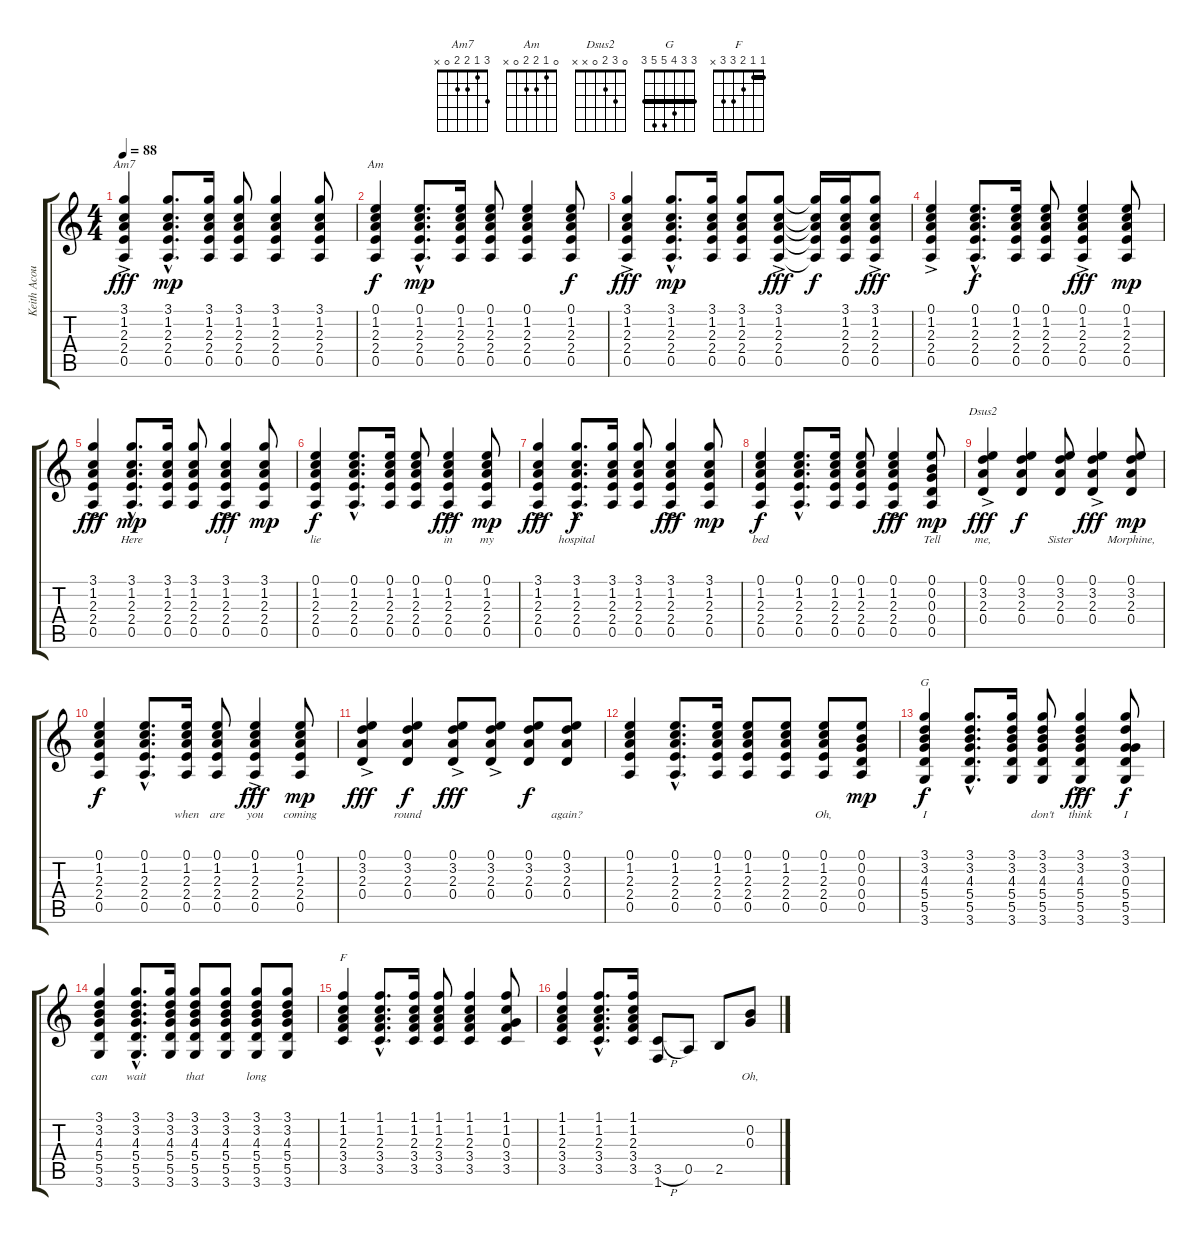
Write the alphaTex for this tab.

\track ("Keith Acoustic" "Keith Acou") {instrument acousticguitarsteel}
\staff {score tabs}
\tuning (E4 B3 G3 D3 A2 E2) {hide}
\chord ("Am7" 3 1 2 2 0 x)
\chord ("Am" 0 1 2 2 0 x)
\chord ("Dsus2" 0 3 2 0 x x)
\chord ("G" 3 3 4 5 5 3) {barre 3}
\chord ("F" 1 1 2 3 3 x) {barre 1}
\ts (4 4)
\tempo 88
\clef g2
\ks c
(3.1{ac} 1.2{ac} 2.3{ac} 2.4{ac} 0.5{ac}).4{ch "Am7" dy fff instrument acousticguitarsteel} (3.1{hac} 1.2{hac} 2.3{hac} 2.4{hac} 0.5{hac}).8{d dy mp} (3.1 1.2 2.3 2.4 0.5).16 (3.1 1.2 2.3 2.4 0.5).8 (3.1 1.2 2.3 2.4 0.5).4 (3.1 1.2 2.3 2.4 0.5).8 |
(0.1 1.2 2.3 2.4 0.5).4{ch "Am" dy f} (0.1{hac} 1.2{hac} 2.3{hac} 2.4{hac} 0.5{hac}).8{d dy mp} (0.1 1.2 2.3 2.4 0.5).16 (0.1 1.2 2.3 2.4 0.5).8 (0.1 1.2 2.3 2.4 0.5).4 (0.1 1.2 2.3 2.4 0.5).8{dy f} |
(3.1{ac} 1.2{ac} 2.3{ac} 2.4{ac} 0.5{ac}).4{dy fff} (3.1{hac} 1.2{hac} 2.3{hac} 2.4{hac} 0.5{hac}).8{d dy mp} (3.1 1.2 2.3 2.4 0.5).16 (3.1 1.2 2.3 2.4 0.5).8 (3.1{ac} 1.2{ac} 2.3{ac} 2.4{ac} 0.5{ac}).8{dy fff} (3.1{t} 1.2{t} 2.3{t} 2.4{t} 0.5{t}).16{dy f} (3.1 1.2 2.3 2.4 0.5).16 (3.1{ac} 1.2{ac} 2.3{ac} 2.4{ac} 0.5{ac}).8{dy fff} |
(0.1{ac} 1.2{ac} 2.3{ac} 2.4{ac} 0.5{ac}).4 (0.1{hac} 1.2{hac} 2.3{hac} 2.4{hac} 0.5{hac}).8{d dy f} (0.1 1.2 2.3 2.4 0.5).16 (0.1 1.2 2.3 2.4 0.5).8 (0.1{ac} 1.2{ac} 2.3{ac} 2.4{ac} 0.5{ac}).4{dy fff} (0.1 1.2 2.3 2.4 0.5).8{dy mp} |
(3.1{ac} 1.2{ac} 2.3{ac} 2.4{ac} 0.5{ac}).4{lyrics (0 "") lyrics (1 "") lyrics (2 "") lyrics (3 "") lyrics (4 "") dy fff} (3.1{hac} 1.2{hac} 2.3{hac} 2.4{hac} 0.5{hac}).8{d lyrics (0 "Here") lyrics (1 "") lyrics (2 "") lyrics (3 "") lyrics (4 "") dy mp} (3.1 1.2 2.3 2.4 0.5).16{lyrics (0 "") lyrics (1 "") lyrics (2 "") lyrics (3 "") lyrics (4 "")} (3.1 1.2 2.3 2.4 0.5).8{lyrics (0 "") lyrics (1 "") lyrics (2 "") lyrics (3 "") lyrics (4 "")} (3.1{ac} 1.2{ac} 2.3{ac} 2.4{ac} 0.5{ac}).4{lyrics (0 "I") lyrics (1 "") lyrics (2 "") lyrics (3 "") lyrics (4 "") dy fff} (3.1 1.2 2.3 2.4 0.5).8{lyrics (0 "") lyrics (1 "") lyrics (2 "") lyrics (3 "") lyrics (4 "") dy mp} |
(0.1 1.2 2.3 2.4 0.5).4{lyrics (0 "lie") lyrics (1 "") lyrics (2 "") lyrics (3 "") lyrics (4 "") dy f} (0.1{hac} 1.2{hac} 2.3{hac} 2.4{hac} 0.5{hac}).8{d lyrics (0 "") lyrics (1 "") lyrics (2 "") lyrics (3 "") lyrics (4 "")} (0.1 1.2 2.3 2.4 0.5).16{lyrics (0 "") lyrics (1 "") lyrics (2 "") lyrics (3 "") lyrics (4 "")} (0.1 1.2 2.3 2.4 0.5).8{lyrics (0 "") lyrics (1 "") lyrics (2 "") lyrics (3 "") lyrics (4 "")} (0.1 1.2{ac} 2.3{ac} 2.4{ac} 0.5{ac}).4{lyrics (0 "in") lyrics (1 "") lyrics (2 "") lyrics (3 "") lyrics (4 "") dy fff} (0.1 1.2 2.3 2.4 0.5).8{lyrics (0 "my") lyrics (1 "") lyrics (2 "") lyrics (3 "") lyrics (4 "") dy mp} |
(3.1{ac} 1.2{ac} 2.3{ac} 2.4{ac} 0.5{ac}).4{lyrics (0 "") lyrics (1 "") lyrics (2 "") lyrics (3 "") lyrics (4 "") dy fff} (3.1{hac} 1.2{hac} 2.3{hac} 2.4{hac} 0.5{hac}).8{d lyrics (0 "hospital") lyrics (1 "") lyrics (2 "") lyrics (3 "") lyrics (4 "") dy f} (3.1 1.2 2.3 2.4 0.5).16{lyrics (0 "") lyrics (1 "") lyrics (2 "") lyrics (3 "") lyrics (4 "")} (3.1 1.2 2.3 2.4 0.5).8{lyrics (0 "") lyrics (1 "") lyrics (2 "") lyrics (3 "") lyrics (4 "")} (3.1{ac} 1.2{ac} 2.3{ac} 2.4{ac} 0.5{ac}).4{lyrics (0 "") lyrics (1 "") lyrics (2 "") lyrics (3 "") lyrics (4 "") dy fff} (3.1 1.2 2.3 2.4 0.5).8{lyrics (0 "") lyrics (1 "") lyrics (2 "") lyrics (3 "") lyrics (4 "") dy mp} |
(0.1 1.2 2.3 2.4 0.5).4{lyrics (0 "bed") lyrics (1 "") lyrics (2 "") lyrics (3 "") lyrics (4 "") dy f} (0.1{hac} 1.2{hac} 2.3{hac} 2.4{hac} 0.5{hac}).8{d lyrics (0 "") lyrics (1 "") lyrics (2 "") lyrics (3 "") lyrics (4 "")} (0.1 1.2 2.3 2.4 0.5).16{lyrics (0 "") lyrics (1 "") lyrics (2 "") lyrics (3 "") lyrics (4 "")} (0.1 1.2 2.3 2.4 0.5).8{lyrics (0 "") lyrics (1 "") lyrics (2 "") lyrics (3 "") lyrics (4 "")} (0.1{ac} 1.2{ac} 2.3{ac} 2.4{ac} 0.5{ac}).4{lyrics (0 "") lyrics (1 "") lyrics (2 "") lyrics (3 "") lyrics (4 "") dy fff} (0.1 0.2 0.3 0.4 0.5).8{lyrics (0 "Tell") lyrics (1 "") lyrics (2 "") lyrics (3 "") lyrics (4 "") dy mp} |
(0.1{ac} 3.2{ac} 2.3{ac} 0.4{ac}).4{ch "Dsus2" lyrics (0 "me,") lyrics (1 "") lyrics (2 "") lyrics (3 "") lyrics (4 "") dy fff} (0.1 3.2 2.3 0.4).4{lyrics (0 "") lyrics (1 "") lyrics (2 "") lyrics (3 "") lyrics (4 "") dy f} (0.1 3.2 2.3 0.4).8{lyrics (0 "Sister") lyrics (1 "") lyrics (2 "") lyrics (3 "") lyrics (4 "")} (0.1{ac} 3.2{ac} 2.3{ac} 0.4{ac}).4{lyrics (0 "") lyrics (1 "") lyrics (2 "") lyrics (3 "") lyrics (4 "") dy fff} (0.1 3.2 2.3 0.4).8{lyrics (0 "Morphine,") lyrics (1 "") lyrics (2 "") lyrics (3 "") lyrics (4 "") dy mp} |
(0.1 1.2 2.3 2.4 0.5).4{lyrics (0 "") lyrics (1 "") lyrics (2 "") lyrics (3 "") lyrics (4 "") dy f} (0.1{hac} 1.2{hac} 2.3{hac} 2.4{hac} 0.5{hac}).8{d lyrics (0 "") lyrics (1 "") lyrics (2 "") lyrics (3 "") lyrics (4 "")} (0.1 1.2 2.3 2.4 0.5).16{lyrics (0 "when") lyrics (1 "") lyrics (2 "") lyrics (3 "") lyrics (4 "")} (0.1 1.2 2.3 2.4 0.5).8{lyrics (0 "are") lyrics (1 "") lyrics (2 "") lyrics (3 "") lyrics (4 "")} (0.1{ac} 1.2{ac} 2.3{ac} 2.4{ac} 0.5{ac}).4{lyrics (0 "you") lyrics (1 "") lyrics (2 "") lyrics (3 "") lyrics (4 "") dy fff} (0.1 1.2 2.3 2.4 0.5).8{lyrics (0 "coming") lyrics (1 "") lyrics (2 "") lyrics (3 "") lyrics (4 "") dy mp} |
(0.1{ac} 3.2{ac} 2.3{ac} 0.4{ac}).4{lyrics (0 "") lyrics (1 "") lyrics (2 "") lyrics (3 "") lyrics (4 "") dy fff} (0.1 3.2 2.3 0.4).4{lyrics (0 "round") lyrics (1 "") lyrics (2 "") lyrics (3 "") lyrics (4 "") dy f} (0.1{ac} 3.2{ac} 2.3{ac} 0.4{ac}).8{lyrics (0 "") lyrics (1 "") lyrics (2 "") lyrics (3 "") lyrics (4 "") dy fff} (0.1{ac} 3.2{ac} 2.3{ac} 0.4{ac}).8{lyrics (0 "") lyrics (1 "") lyrics (2 "") lyrics (3 "") lyrics (4 "")} (0.1 3.2 2.3 0.4).8{lyrics (0 "") lyrics (1 "") lyrics (2 "") lyrics (3 "") lyrics (4 "") dy f} (0.1 3.2 2.3 0.4).8{lyrics (0 "again?") lyrics (1 "") lyrics (2 "") lyrics (3 "") lyrics (4 "")} |
(0.1 1.2 2.3 2.4 0.5).4{lyrics (0 "") lyrics (1 "") lyrics (2 "") lyrics (3 "") lyrics (4 "")} (0.1{hac} 1.2{hac} 2.3{hac} 2.4{hac} 0.5{hac}).8{d lyrics (0 "") lyrics (1 "") lyrics (2 "") lyrics (3 "") lyrics (4 "")} (0.1 1.2 2.3 2.4 0.5).16{lyrics (0 "") lyrics (1 "") lyrics (2 "") lyrics (3 "") lyrics (4 "")} (0.1 1.2 2.3 2.4 0.5).8{lyrics (0 "") lyrics (1 "") lyrics (2 "") lyrics (3 "") lyrics (4 "")} (0.1 1.2 2.3 2.4 0.5).8{lyrics (0 "") lyrics (1 "") lyrics (2 "") lyrics (3 "") lyrics (4 "")} (0.1 1.2 2.3 2.4 0.5).8{lyrics (0 "Oh,") lyrics (1 "") lyrics (2 "") lyrics (3 "") lyrics (4 "")} (0.1 0.2 0.3 0.4 0.5).8{lyrics (0 "") lyrics (1 "") lyrics (2 "") lyrics (3 "") lyrics (4 "") dy mp} |
(3.1 3.2 4.3 5.4 5.5 3.6).4{ch "G" lyrics (0 "I") lyrics (1 "") lyrics (2 "") lyrics (3 "") lyrics (4 "") dy f} (3.1{hac} 3.2{hac} 4.3{hac} 5.4{hac} 5.5{hac} 3.6{hac}).8{d lyrics (0 "") lyrics (1 "") lyrics (2 "") lyrics (3 "") lyrics (4 "")} (3.1 3.2 4.3 5.4 5.5 3.6).16{lyrics (0 "") lyrics (1 "") lyrics (2 "") lyrics (3 "") lyrics (4 "")} (3.1 3.2 4.3 5.4 5.5 3.6).8{lyrics (0 "don't") lyrics (1 "") lyrics (2 "") lyrics (3 "") lyrics (4 "")} (3.1{ac} 3.2{ac} 4.3{ac} 5.4{ac} 5.5{ac} 3.6{ac}).4{lyrics (0 "think") lyrics (1 "") lyrics (2 "") lyrics (3 "") lyrics (4 "") dy fff} (3.1 3.2 0.3 5.4 5.5 3.6).8{lyrics (0 "I") lyrics (1 "") lyrics (2 "") lyrics (3 "") lyrics (4 "") dy f} |
(3.1 3.2 4.3 5.4 5.5 3.6).4{lyrics (0 "can") lyrics (1 "") lyrics (2 "") lyrics (3 "") lyrics (4 "")} (3.1{hac} 3.2{hac} 4.3{hac} 5.4{hac} 5.5{hac} 3.6{hac}).8{d lyrics (0 "wait") lyrics (1 "") lyrics (2 "") lyrics (3 "") lyrics (4 "")} (3.1 3.2 4.3 5.4 5.5 3.6).16{lyrics (0 "") lyrics (1 "") lyrics (2 "") lyrics (3 "") lyrics (4 "")} (3.1 3.2 4.3 5.4 5.5 3.6).8{lyrics (0 "that") lyrics (1 "") lyrics (2 "") lyrics (3 "") lyrics (4 "")} (3.1 3.2 4.3 5.4 5.5 3.6).8{lyrics (0 "") lyrics (1 "") lyrics (2 "") lyrics (3 "") lyrics (4 "")} (3.1 3.2 4.3 5.4 5.5 3.6).8{lyrics (0 "long") lyrics (1 "") lyrics (2 "") lyrics (3 "") lyrics (4 "")} (3.1 3.2 4.3 5.4 5.5 3.6).8{lyrics (0 "") lyrics (1 "") lyrics (2 "") lyrics (3 "") lyrics (4 "")} |
(1.1 1.2 2.3 3.4 3.5).4{ch "F" lyrics (0 "") lyrics (1 "") lyrics (2 "") lyrics (3 "") lyrics (4 "")} (1.1{hac} 1.2{hac} 2.3{hac} 3.4{hac} 3.5{hac}).8{d lyrics (0 "") lyrics (1 "") lyrics (2 "") lyrics (3 "") lyrics (4 "")} (1.1 1.2 2.3 3.4 3.5).16{lyrics (0 "") lyrics (1 "") lyrics (2 "") lyrics (3 "") lyrics (4 "")} (1.1 1.2 2.3 3.4 3.5).8{lyrics (0 "") lyrics (1 "") lyrics (2 "") lyrics (3 "") lyrics (4 "")} (1.1 1.2 2.3 3.4 3.5).4{lyrics (0 "") lyrics (1 "") lyrics (2 "") lyrics (3 "") lyrics (4 "")} (1.1 1.2 0.3 3.4 3.5).8{lyrics (0 "") lyrics (1 "") lyrics (2 "") lyrics (3 "") lyrics (4 "")} |
(1.1 1.2 2.3 3.4 3.5).4{lyrics (0 "") lyrics (1 "") lyrics (2 "") lyrics (3 "") lyrics (4 "")} (1.1{hac} 1.2{hac} 2.3{hac} 3.4{hac} 3.5{hac}).8{d lyrics (0 "") lyrics (1 "") lyrics (2 "") lyrics (3 "") lyrics (4 "")} (1.1 1.2 2.3 3.4 3.5).16{lyrics (0 "") lyrics (1 "") lyrics (2 "") lyrics (3 "") lyrics (4 "")} (3.5{h} 1.6).8{lyrics (0 "") lyrics (1 "") lyrics (2 "") lyrics (3 "") lyrics (4 "")} 0.5.8{lyrics (0 "") lyrics (1 "") lyrics (2 "") lyrics (3 "") lyrics (4 "")} 2.5.8{lyrics (0 "") lyrics (1 "") lyrics (2 "") lyrics (3 "") lyrics (4 "")} (0.2 0.3).8{lyrics (0 "Oh,") lyrics (1 "") lyrics (2 "") lyrics (3 "") lyrics (4 "")}
